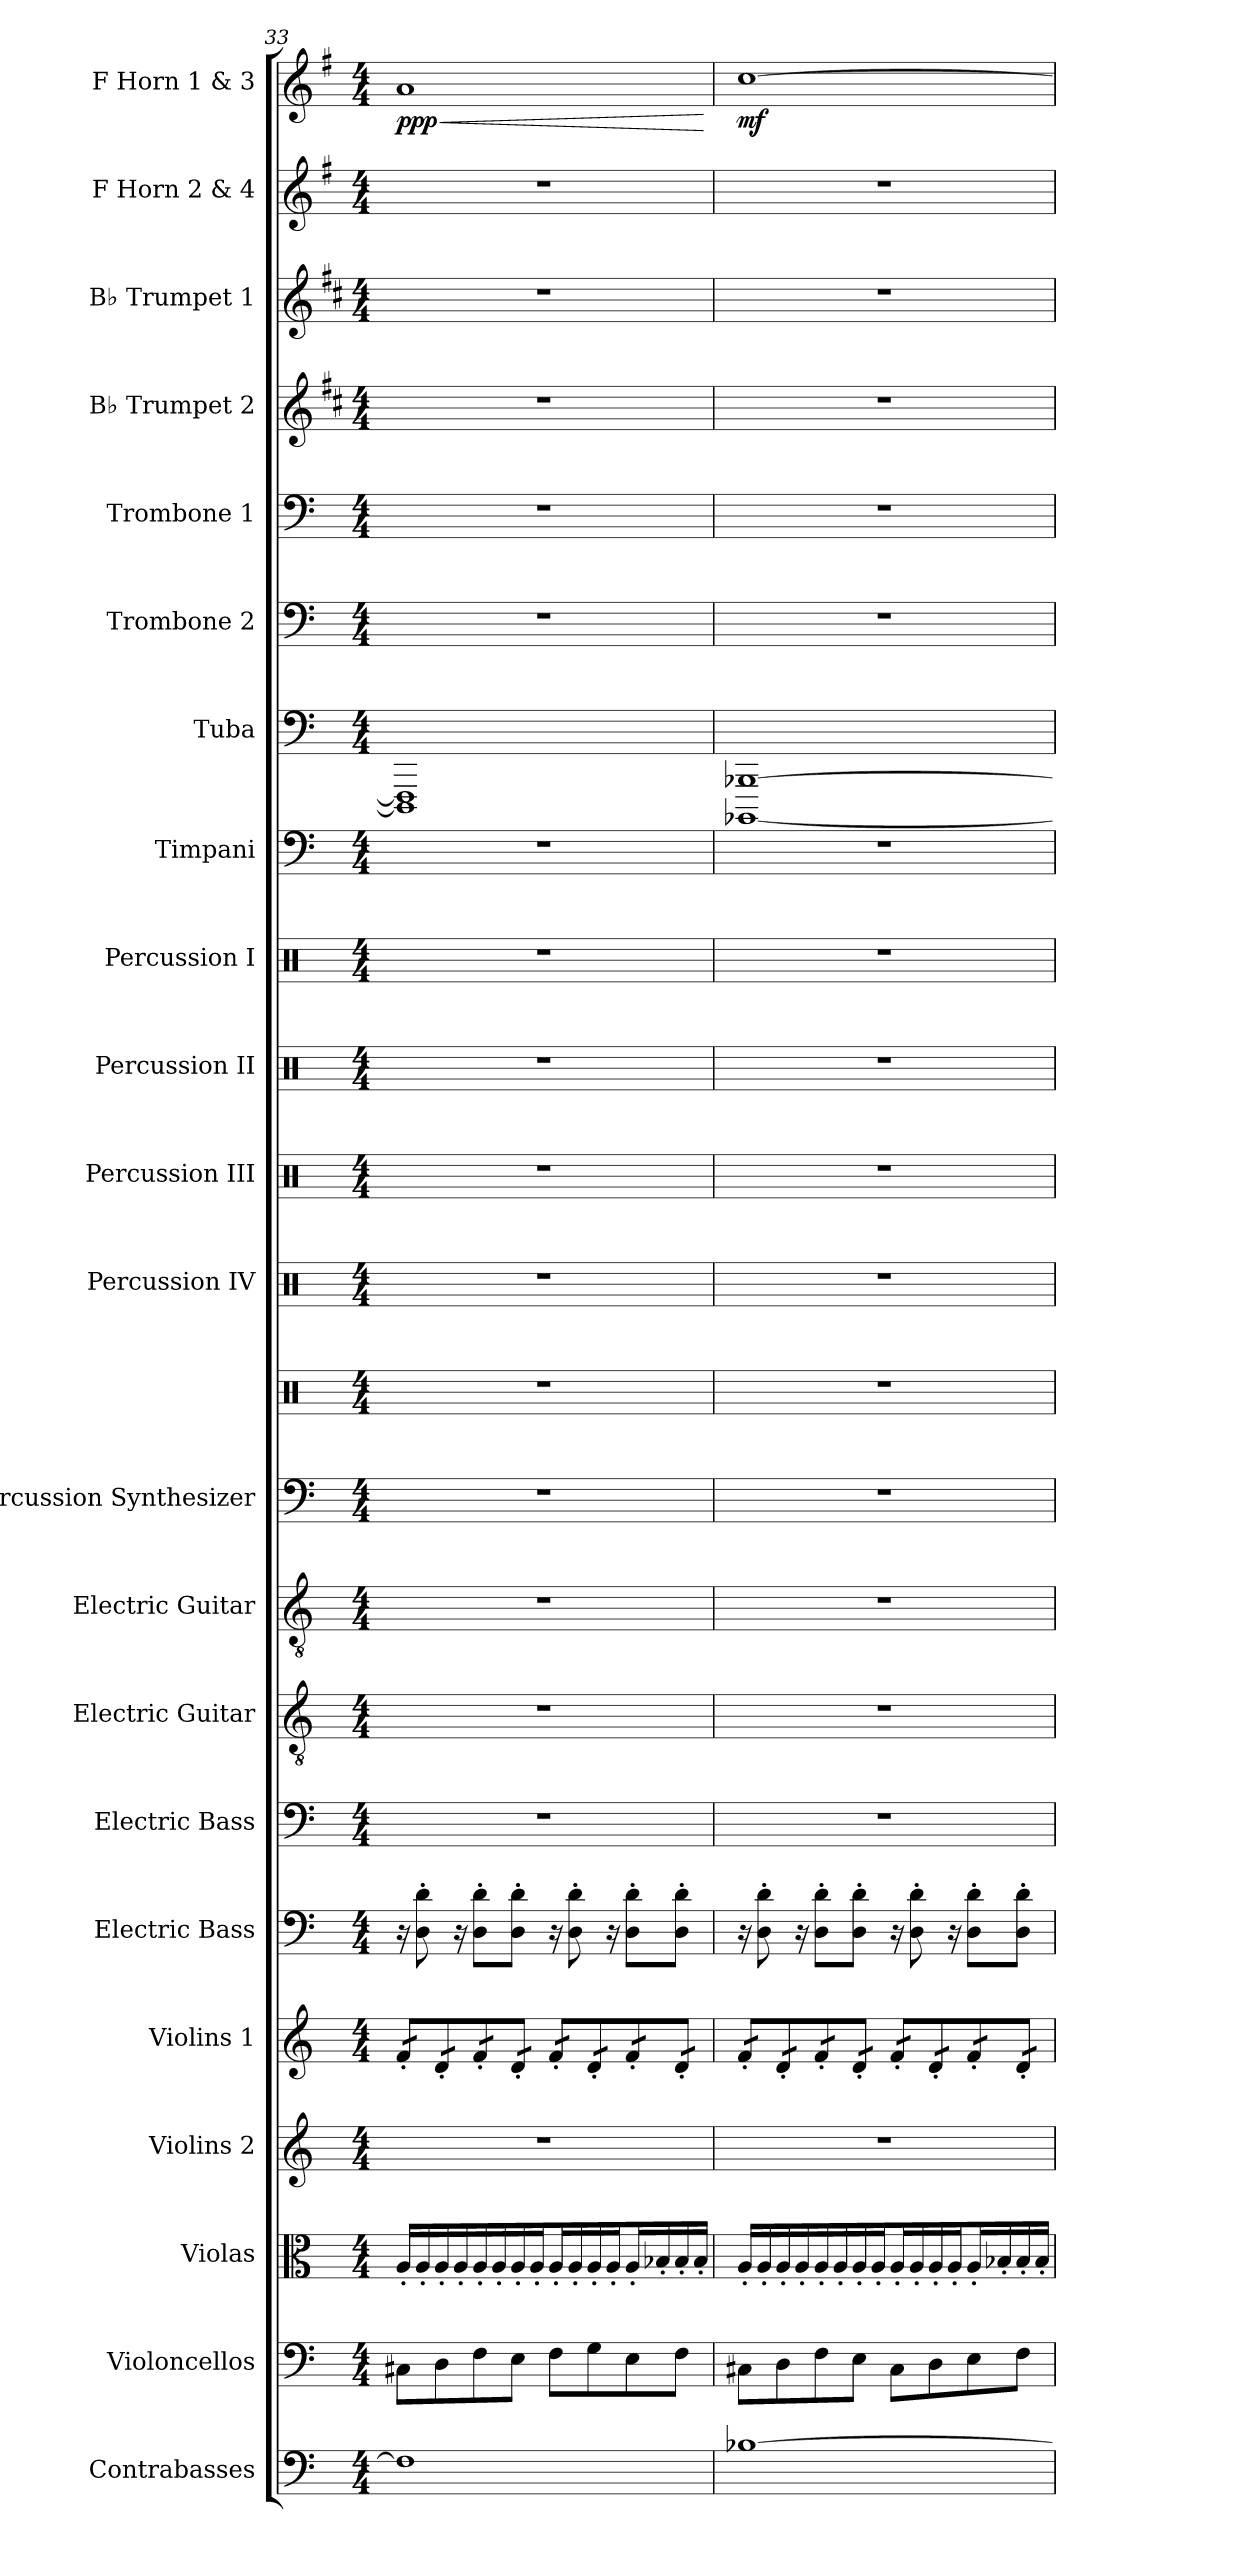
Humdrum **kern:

**kern	**kern	**kern	**kern	**kern	**kern	**kern	**kern	**kern	**kern	**kern	**kern	**kern	**kern	**kern	**kern	**kern	**kern	**kern	**kern	**kern	**kern	**kern	**dynam
*part22	*part21	*part20	*part19	*part18	*part17	*part16	*part15	*part14	*part13	*part13	*part12	*part11	*part10	*part9	*part8	*part7	*part6	*part5	*part4	*part3	*part2	*part1	*part1
*staff23	*staff22	*staff21	*staff20	*staff19	*staff18	*staff17	*staff16	*staff15	*staff14	*staff13	*staff12	*staff11	*staff10	*staff9	*staff8	*staff7	*staff6	*staff5	*staff4	*staff3	*staff2	*staff1	*staff1
*I"Contrabasses	*I"Violoncellos	*I"Violas	*I"Violins 2	*I"Violins 1	*I"Electric Bass	*I"Electric Bass	*I"Electric Guitar	*I"Electric Guitar	*I"Percussion Synthesizer	*	*I"Percussion IV	*I"Percussion III	*I"Percussion II	*I"Percussion I	*I"Timpani	*I"Tuba	*I"Trombone 2	*I"Trombone 1	*I"B♭ Trumpet 2	*I"B♭ Trumpet 1	*I"F Horn 2 &amp; 4	*I"F Horn 1 &amp; 3	*
*I'Cbs.	*I'Vcs.	*I'Vlas.	*I'Vlns. 2	*I'Vlns. 1	*I'El. B.	*I'El. B.	*I'El. Guit.	*I'El. Guit.	*I'Perc. Syn.	*	*I'Perc. IV	*I'Perc. III	*I'Perc. II	*I'Perc. I	*I'Timp.	*I'Tba.	*I'Tbn. 2	*I'Tbn. 1	*I'B♭ Tpt. 2	*I'B♭ Tpt. 1	*I'F Hn. 2 4	*I'F Hn. 1 3	*
*clefF4	*clefF4	*clefC3	*clefG2	*clefG2	*clefF4	*clefF4	*clefGv2	*clefGv2	*clefF4	*clefX	*clefX	*clefX	*clefX	*clefX	*clefF4	*clefF4	*clefF4	*clefF4	*clefG2	*clefG2	*clefG2	*clefG2	*
*ITrd7c12	*	*	*	*	*ITrd7c12	*ITrd7c12	*	*	*	*	*	*	*	*	*	*	*	*	*ITrd1c2	*ITrd1c2	*ITrd4c7	*ITrd4c7	*
*k[]	*k[]	*k[]	*k[]	*k[]	*k[]	*k[]	*k[]	*k[]	*k[]	*k[]	*k[]	*k[]	*k[]	*k[]	*k[]	*k[]	*k[]	*k[]	*k[]	*k[]	*k[]	*k[]	*
*M4/4	*M4/4	*M4/4	*M4/4	*M4/4	*M4/4	*M4/4	*M4/4	*M4/4	*M4/4	*M4/4	*M4/4	*M4/4	*M4/4	*M4/4	*M4/4	*M4/4	*M4/4	*M4/4	*M4/4	*M4/4	*M4/4	*M4/4	*
=33	=33	=33	=33	=33	=33	=33	=33	=33	=33	=33	=33	=33	=33	=33	=33	=33	=33	=33	=33	=33	=33	=33	=33
!	!	!	!	!	!	!	!	!	!	!	!	!	!	!	!	!	!	!	!	!	!	!	!LO:HP:b
!	!	!	!	!	!	!	!	!	!	!	!	!	!	!	!	!	!	!	!	!	!	!	!LO:DY:n=1:b
*	*	*tremolo	*	*	*	*	*	*	*	*	*	*	*	*	*	*	*	*	*	*	*	*	*
*	*	*	*	*tremolo	*	*	*	*	*	*	*	*	*	*	*	*	*	*	*	*	*	*	*
1FF]	8C#X\L	16A'/LL	1r	16f'/LL	16r	1r	1r	1r	1r	1r	1r	1r	1r	1r	1r	1DDD] 1FFF]	1r	1r	1r	1r	1r	1d	< ppp
.	.	16A'/	.	16f'/	8DD\' 8D\'	.	.	.	.	.	.	.	.	.	.	.	.	.	.	.	.	.	.
.	8D\	16A'/	.	16d'/	.	.	.	.	.	.	.	.	.	.	.	.	.	.	.	.	.	.	.
.	.	16A'/	.	16d'/	16r	.	.	.	.	.	.	.	.	.	.	.	.	.	.	.	.	.	.
.	8F\	16A'/	.	16f'/	8DD\' 8D\'L	.	.	.	.	.	.	.	.	.	.	.	.	.	.	.	.	.	.
.	.	16A'/	.	16f'/	.	.	.	.	.	.	.	.	.	.	.	.	.	.	.	.	.	.	.
.	8E\J	16A'/	.	16d'/	8DD\' 8D\'J	.	.	.	.	.	.	.	.	.	.	.	.	.	.	.	.	.	.
.	.	16A'/JJ	.	16d'/JJ	.	.	.	.	.	.	.	.	.	.	.	.	.	.	.	.	.	.	.
.	8F\L	16A'/LL	.	16f'/LL	16r	.	.	.	.	.	.	.	.	.	.	.	.	.	.	.	.	.	.
.	.	16A'/	.	16f'/	8DD\' 8D\'	.	.	.	.	.	.	.	.	.	.	.	.	.	.	.	.	.	.
.	8G\	16A'/	.	16d'/	.	.	.	.	.	.	.	.	.	.	.	.	.	.	.	.	.	.	.
.	.	16A'/JJ	.	16d'/	16r	.	.	.	.	.	.	.	.	.	.	.	.	.	.	.	.	.	.
*	*	*Xtremolo	*	*	*	*	*	*	*	*	*	*	*	*	*	*	*	*	*	*	*	*	*
.	8E\	16A'/LL	.	16f'/	8DD\' 8D\'L	.	.	.	.	.	.	.	.	.	.	.	.	.	.	.	.	.	.
.	.	16B-X'/J	.	16f'/	.	.	.	.	.	.	.	.	.	.	.	.	.	.	.	.	.	.	.
*	*	*tremolo	*	*	*	*	*	*	*	*	*	*	*	*	*	*	*	*	*	*	*	*	*
.	8F\J	16B-'/	.	16d'/	8DD\' 8D\'J	.	.	.	.	.	.	.	.	.	.	.	.	.	.	.	.	.	.
.	.	16B-'/JJ	.	16d'/JJ	.	.	.	.	.	.	.	.	.	.	.	.	.	.	.	.	.	.	.
.	.	.	.	.	.	.	.	.	.	.	.	.	.	.	.	.	.	.	.	.	.	.	[
=34	=34	=34	=34	=34	=34	=34	=34	=34	=34	=34	=34	=34	=34	=34	=34	=34	=34	=34	=34	=34	=34	=34	=34
!	!	!	!	!	!	!	!	!	!	!	!	!	!	!	!	!	!	!	!	!	!	!	!LO:DY:b
[1BB-X	8C#X\L	16A'/LL	1r	16f'/LL	16r	1r	1r	1r	1r	1r	1r	1r	1r	1r	1r	[1BBBB-X [1BBB-X	1r	1r	1r	1r	1r	[1f	mf
.	.	16A'/	.	16f'/	8DD\' 8D\'	.	.	.	.	.	.	.	.	.	.	.	.	.	.	.	.	.	.
.	8D\	16A'/	.	16d'/	.	.	.	.	.	.	.	.	.	.	.	.	.	.	.	.	.	.	.
.	.	16A'/	.	16d'/	16r	.	.	.	.	.	.	.	.	.	.	.	.	.	.	.	.	.	.
.	8F\	16A'/	.	16f'/	8DD\' 8D\'L	.	.	.	.	.	.	.	.	.	.	.	.	.	.	.	.	.	.
.	.	16A'/	.	16f'/	.	.	.	.	.	.	.	.	.	.	.	.	.	.	.	.	.	.	.
.	8E\J	16A'/	.	16d'/	8DD\' 8D\'J	.	.	.	.	.	.	.	.	.	.	.	.	.	.	.	.	.	.
.	.	16A'/JJ	.	16d'/JJ	.	.	.	.	.	.	.	.	.	.	.	.	.	.	.	.	.	.	.
.	8C#\L	16A'/LL	.	16f'/LL	16r	.	.	.	.	.	.	.	.	.	.	.	.	.	.	.	.	.	.
.	.	16A'/	.	16f'/	8DD\' 8D\'	.	.	.	.	.	.	.	.	.	.	.	.	.	.	.	.	.	.
.	8D\	16A'/	.	16d'/	.	.	.	.	.	.	.	.	.	.	.	.	.	.	.	.	.	.	.
.	.	16A'/JJ	.	16d'/	16r	.	.	.	.	.	.	.	.	.	.	.	.	.	.	.	.	.	.
*	*	*Xtremolo	*	*	*	*	*	*	*	*	*	*	*	*	*	*	*	*	*	*	*	*	*
.	8E\	16A'/LL	.	16f'/	8DD\' 8D\'L	.	.	.	.	.	.	.	.	.	.	.	.	.	.	.	.	.	.
.	.	16B-X'/J	.	16f'/	.	.	.	.	.	.	.	.	.	.	.	.	.	.	.	.	.	.	.
*	*	*tremolo	*	*	*	*	*	*	*	*	*	*	*	*	*	*	*	*	*	*	*	*	*
.	8F\J	16B-'/	.	16d'/	8DD\' 8D\'J	.	.	.	.	.	.	.	.	.	.	.	.	.	.	.	.	.	.
.	.	16B-'/JJ	.	16d'/JJ	.	.	.	.	.	.	.	.	.	.	.	.	.	.	.	.	.	.	.
*	*	*	*	*Xtremolo	*	*	*	*	*	*	*	*	*	*	*	*	*	*	*	*	*	*	*
*	*	*Xtremolo	*	*	*	*	*	*	*	*	*	*	*	*	*	*	*	*	*	*	*	*	*
=	=	=	=	=	=	=	=	=	=	=	=	=	=	=	=	=	=	=	=	=	=	=	=
*-	*-	*-	*-	*-	*-	*-	*-	*-	*-	*-	*-	*-	*-	*-	*-	*-	*-	*-	*-	*-	*-	*-	*-
